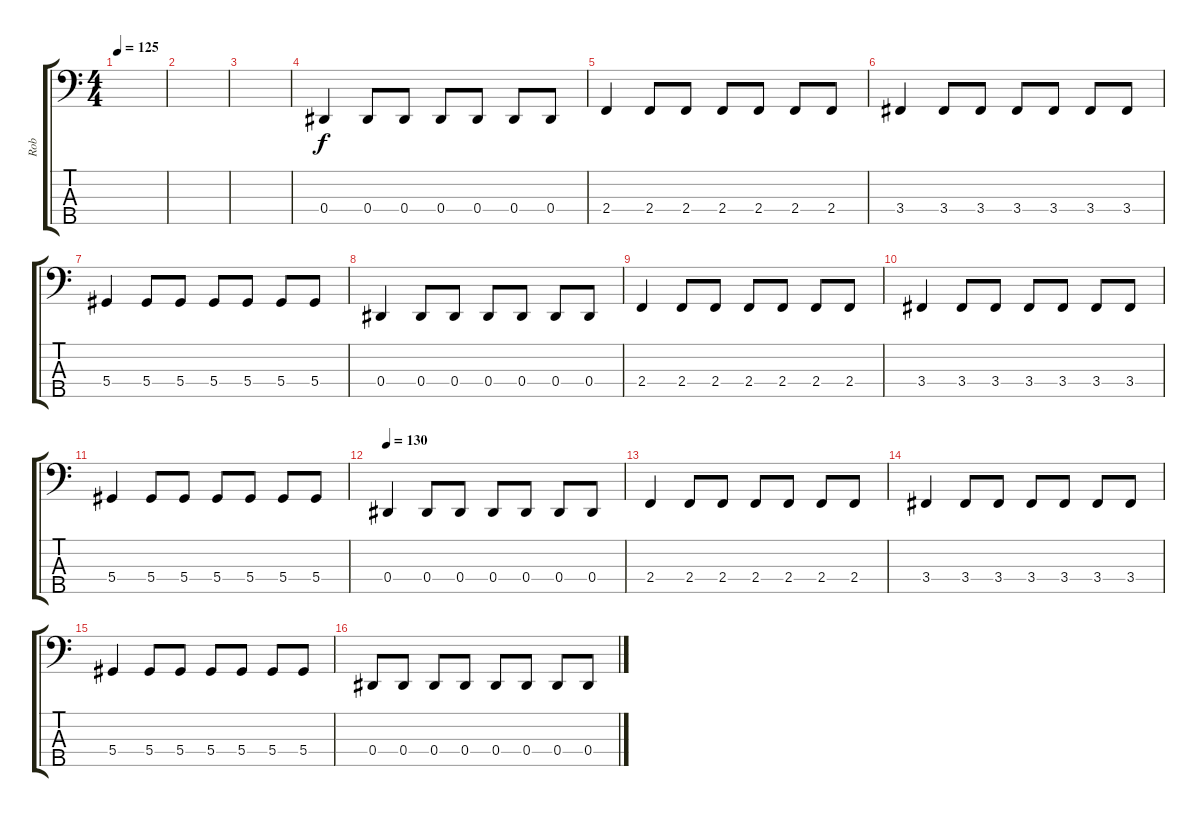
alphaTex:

\track ("Rob" "Rob") {instrument electricbassfinger}
\staff {score tabs}
\tuning (Gb2 Db2 Ab1 Eb1 Bb0) {hide}
\ts (4 4)
\tempo 125
\clef f4
\ks c
|
|
|
0.4.4 0.4.8 0.4.8 0.4.8 0.4.8 0.4.8 0.4.8 |
2.4.4 2.4.8 2.4.8 2.4.8 2.4.8 2.4.8 2.4.8 |
3.4.4 3.4.8 3.4.8 3.4.8 3.4.8 3.4.8 3.4.8 |
5.4.4 5.4.8 5.4.8 5.4.8 5.4.8 5.4.8 5.4.8 |
0.4.4 0.4.8 0.4.8 0.4.8 0.4.8 0.4.8 0.4.8 |
2.4.4 2.4.8 2.4.8 2.4.8 2.4.8 2.4.8 2.4.8 |
3.4.4 3.4.8 3.4.8 3.4.8 3.4.8 3.4.8 3.4.8 |
5.4.4 5.4.8 5.4.8 5.4.8 5.4.8 5.4.8 5.4.8 |
\tempo 130
0.4.4 0.4.8 0.4.8 0.4.8 0.4.8 0.4.8 0.4.8 |
2.4.4 2.4.8 2.4.8 2.4.8 2.4.8 2.4.8 2.4.8 |
3.4.4 3.4.8 3.4.8 3.4.8 3.4.8 3.4.8 3.4.8 |
5.4.4 5.4.8 5.4.8 5.4.8 5.4.8 5.4.8 5.4.8 |
0.4.8 0.4.8 0.4.8 0.4.8 0.4.8 0.4.8 0.4.8 0.4.8
